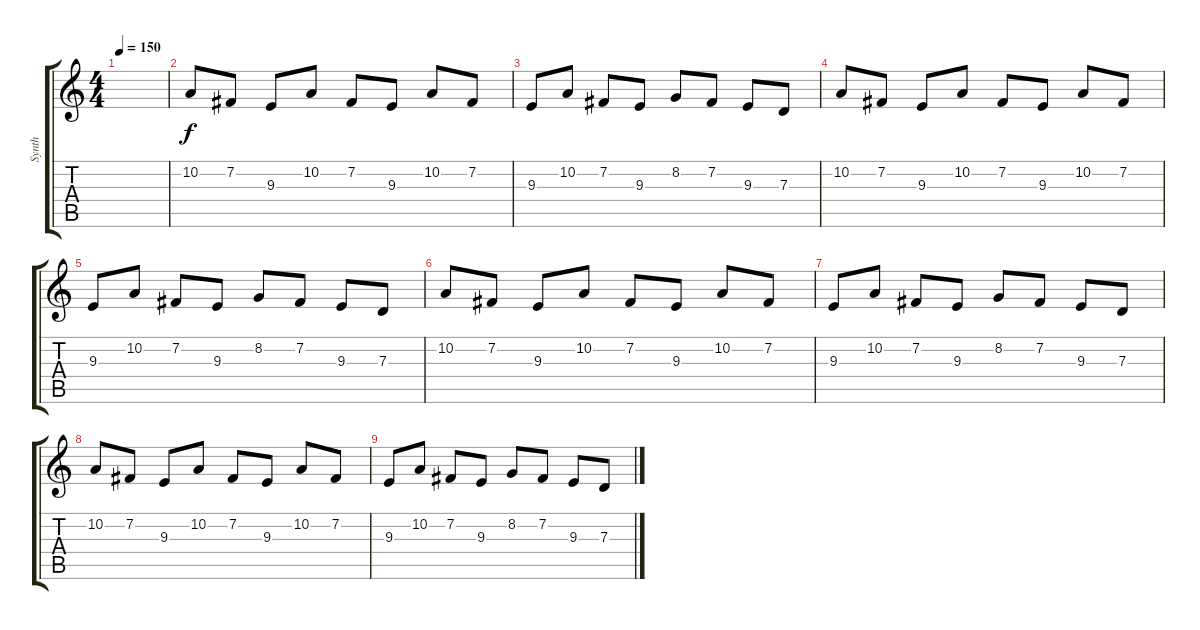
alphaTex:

\track ("Synth" "Synth") {instrument pad1newage}
\staff {score tabs}
\tuning (E4 B3 G3 D3 A2 E2) {hide}
\ts (4 4)
\tempo 150
\clef g2
\ks c
|
10.2.8 7.2.8 9.3.8 10.2.8 7.2.8 9.3.8 10.2.8 7.2.8 |
9.3.8 10.2.8 7.2.8 9.3.8 8.2.8 7.2.8 9.3.8 7.3.8 |
10.2.8 7.2.8 9.3.8 10.2.8 7.2.8 9.3.8 10.2.8 7.2.8 |
9.3.8 10.2.8 7.2.8 9.3.8 8.2.8 7.2.8 9.3.8 7.3.8 |
10.2.8 7.2.8 9.3.8 10.2.8 7.2.8 9.3.8 10.2.8 7.2.8 |
9.3.8 10.2.8 7.2.8 9.3.8 8.2.8 7.2.8 9.3.8 7.3.8 |
10.2.8 7.2.8 9.3.8 10.2.8 7.2.8 9.3.8 10.2.8 7.2.8 |
9.3.8 10.2.8 7.2.8 9.3.8 8.2.8 7.2.8 9.3.8 7.3.8
